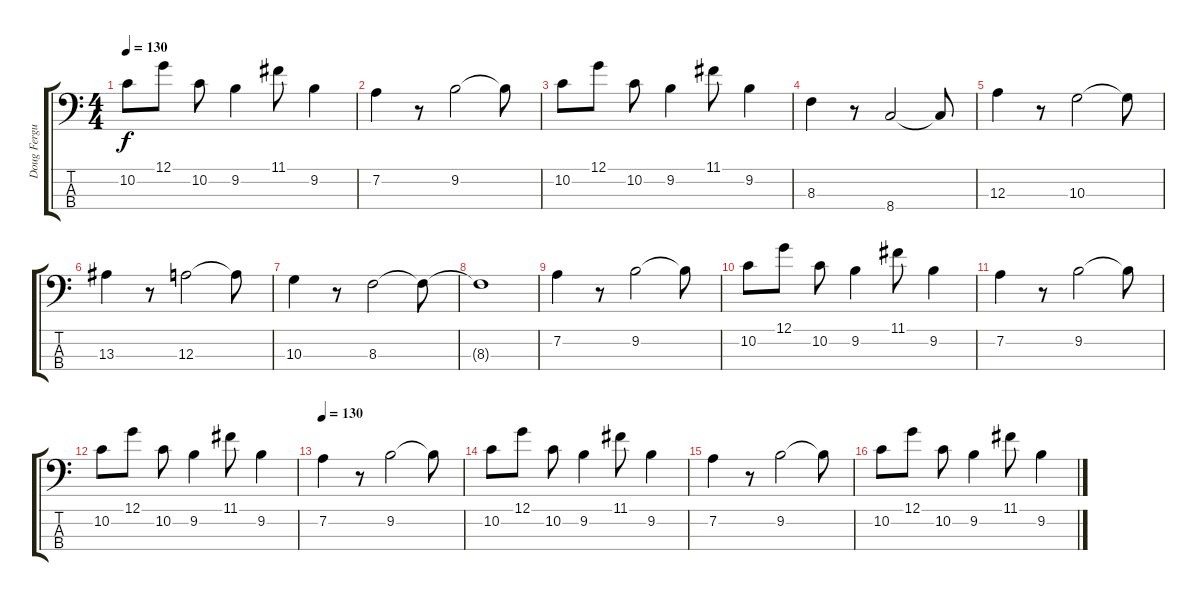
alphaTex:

\track ("Doug Ferguson" "Doug Fergu") {instrument electricbassfinger}
\staff {score tabs}
\tuning (G2 D2 A1 E1) {hide}
\ts (4 4)
\tempo 130
\clef f4
\ks c
10.2.8{dy f} 12.1.8 10.2.8 9.2.4 11.1.8 9.2.4 |
7.2.4 r.8 9.2.2 9.2{t}.8 |
10.2.8 12.1.8 10.2.8 9.2.4 11.1.8 9.2.4 |
8.3.4 r.8 8.4.2 8.4{t}.8 |
12.3.4 r.8 10.3.2 10.3{t}.8 |
13.3.4 r.8 12.3.2 12.3{t}.8 |
10.3.4 r.8 8.3.2 8.3{t}.8 |
8.3{t}.1 |
7.2.4 r.8 9.2.2 9.2{t}.8 |
10.2.8 12.1.8 10.2.8 9.2.4 11.1.8 9.2.4 |
7.2.4 r.8 9.2.2 9.2{t}.8 |
10.2.8 12.1.8 10.2.8 9.2.4 11.1.8 9.2.4 |
\tempo 130
7.2.4 r.8 9.2.2 9.2{t}.8 |
10.2.8 12.1.8 10.2.8 9.2.4 11.1.8 9.2.4 |
7.2.4 r.8 9.2.2 9.2{t}.8 |
10.2.8 12.1.8 10.2.8 9.2.4 11.1.8 9.2.4
